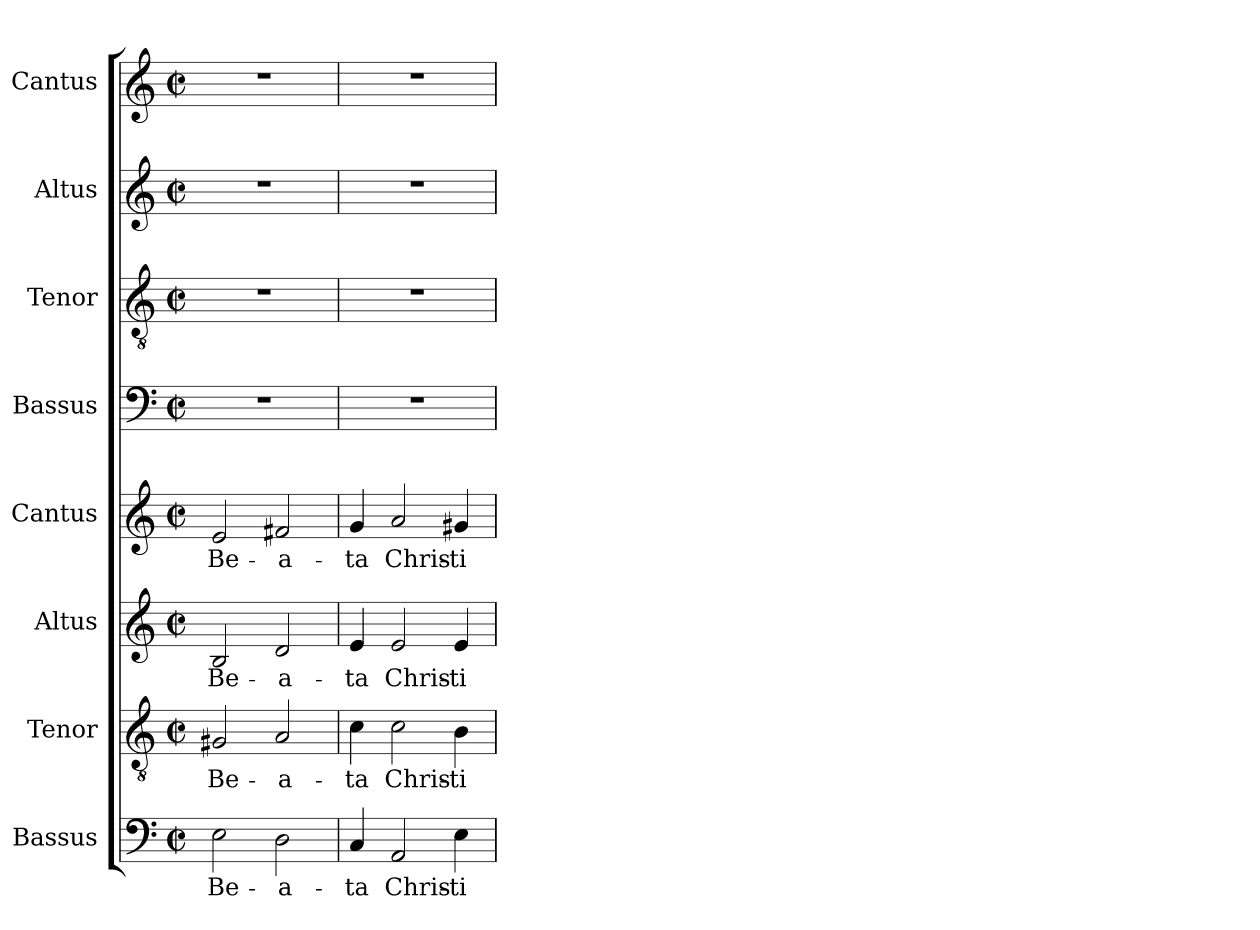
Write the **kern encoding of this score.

**kern	**text	**kern	**text	**kern	**text	**kern	**text	**kern	**kern	**kern	**kern
*part8	*part8	*part7	*part7	*part6	*part6	*part5	*part5	*part4	*part3	*part2	*part1
*staff8	*staff8	*staff7	*staff7	*staff6	*staff6	*staff5	*staff5	*staff4	*staff3	*staff2	*staff1
*I"Bassus	*	*I"Tenor	*	*I"Altus	*	*I"Cantus	*	*I"Bassus	*I"Tenor	*I"Altus	*I"Cantus
*I'B.	*	*I'T.	*	*I'A.	*	*I'S.	*	*I'B.	*I'T.	*I'A.	*I'S.
*clefF4	*	*clefGv2	*	*clefG2	*	*clefG2	*	*clefF4	*clefGv2	*clefG2	*clefG2
*	*	*ITrd7c12	*	*	*	*	*	*	*ITrd7c12	*	*
*k[]	*	*k[]	*	*k[]	*	*k[]	*	*k[]	*k[]	*k[]	*k[]
*C:	*	*C:	*	*C:	*	*C:	*	*C:	*C:	*C:	*C:
*M2/2	*	*M2/2	*	*M2/2	*	*M2/2	*	*M2/2	*M2/2	*M2/2	*M2/2
*met(c|)	*	*met(c|)	*	*met(c|)	*	*met(c|)	*	*met(c|)	*met(c|)	*met(c|)	*met(c|)
=1	=1	=1	=1	=1	=1	=1	=1	=1	=1	=1	=1
!	!LO:LY:b:color=#000000	!	!	!	!	!	!	!	!	!	!
!	!	!	!LO:LY:b:color=#000000	!	!	!	!	!	!	!	!
!	!	!	!	!	!LO:LY:b:color=#000000	!	!	!	!	!	!
!	!	!	!	!	!	!	!LO:LY:b:color=#000000	!	!	!	!
2Ei\	Be-	2GG#Xi/	Be-	2Bi/	Be-	2ei/	Be-	1r	1r	1r	1r
!	!LO:LY:b:color=#000000	!	!	!	!	!	!	!	!	!	!
!	!	!	!LO:LY:b:color=#000000	!	!	!	!	!	!	!	!
!	!	!	!	!	!LO:LY:b:color=#000000	!	!	!	!	!	!
!	!	!	!	!	!	!	!LO:LY:b:color=#000000	!	!	!	!
2Di\	-a-	2AAi/	-a-	2di/	-a-	2f#Xi/	-a-	.	.	.	.
=2	=2	=2	=2	=2	=2	=2	=2	=2	=2	=2	=2
!	!LO:LY:b:color=#000000	!	!	!	!	!	!	!	!	!	!
!	!	!	!LO:LY:b:color=#000000	!	!	!	!	!	!	!	!
!	!	!	!	!	!LO:LY:b:color=#000000	!	!	!	!	!	!
!	!	!	!	!	!	!	!LO:LY:b:color=#000000	!	!	!	!
4Ci/	-ta	4Ci\	-ta	4ei/	-ta	4gi/	-ta	1r	1r	1r	1r
!	!LO:LY:b:color=#000000	!	!	!	!	!	!	!	!	!	!
!	!	!	!LO:LY:b:color=#000000	!	!	!	!	!	!	!	!
!	!	!	!	!	!LO:LY:b:color=#000000	!	!	!	!	!	!
!	!	!	!	!	!	!	!LO:LY:b:color=#000000	!	!	!	!
2AAi/	Chris-	2Ci\	Chris-	2ei/	Chris-	2ai/	Chris-	.	.	.	.
!	!LO:LY:b:color=#000000	!	!	!	!	!	!	!	!	!	!
!	!	!	!LO:LY:b:color=#000000	!	!	!	!	!	!	!	!
!	!	!	!	!	!LO:LY:b:color=#000000	!	!	!	!	!	!
!	!	!	!	!	!	!	!LO:LY:b:color=#000000	!	!	!	!
4Ei\	-ti	4BBi\	-ti	4ei/	-ti	4g#Xi/	-ti	.	.	.	.
=	=	=	=	=	=	=	=	=	=	=	=
*-	*-	*-	*-	*-	*-	*-	*-	*-	*-	*-	*-
